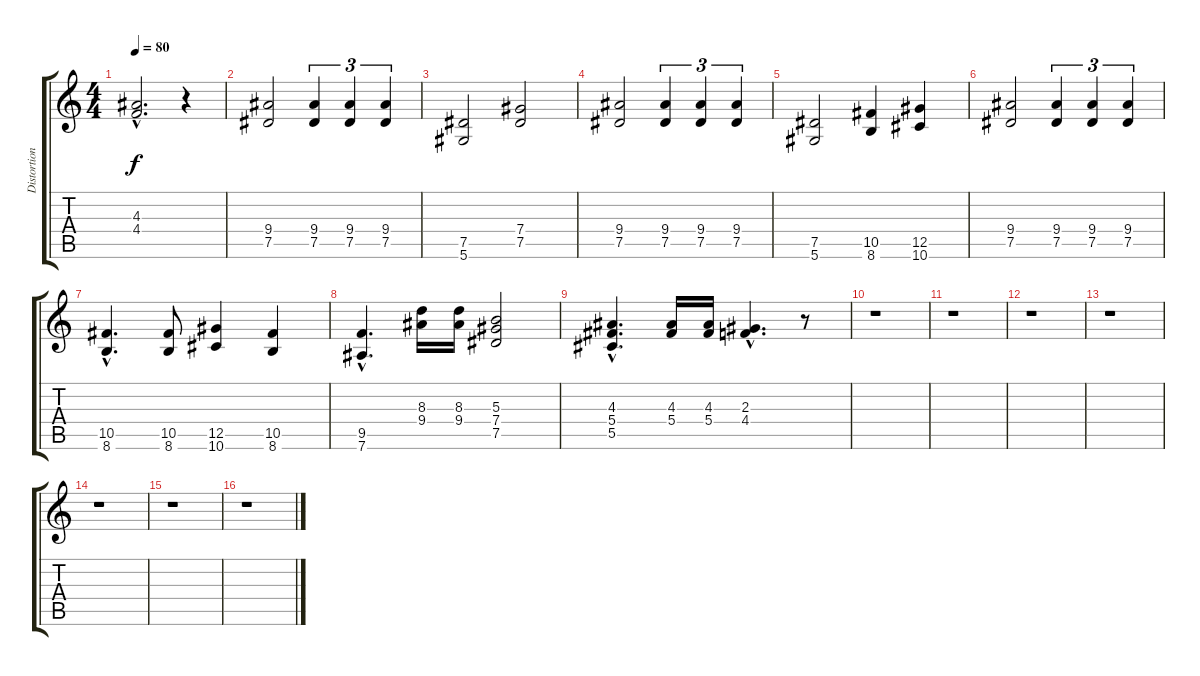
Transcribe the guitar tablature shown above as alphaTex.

\track ("Distortion" "Distortion") {instrument distortionguitar}
\staff {score tabs}
\tuning (Eb4 Bb3 Gb3 Db3 Ab2 Eb2) {hide}
\ts (4 4)
\tempo 80
\clef g2
\ks c
(4.3{hac} 4.4{hac}).2{d dy f} r.4 |
(9.4 7.5).2 (9.4 7.5).4{tu (3 2)} (9.4 7.5).4{tu (3 2)} (9.4 7.5).4{tu (3 2)} |
(7.5 5.6).2 (7.4 7.5).2 |
(9.4 7.5).2 (9.4 7.5).4{tu (3 2)} (9.4 7.5).4{tu (3 2)} (9.4 7.5).4{tu (3 2)} |
(7.5 5.6).2 (10.5 8.6).4 (12.5 10.6).4 |
(9.4 7.5).2 (9.4 7.5).4{tu (3 2)} (9.4 7.5).4{tu (3 2)} (9.4 7.5).4{tu (3 2)} |
(10.5{hac} 8.6{hac}).4{d} (10.5 8.6).8 (12.5 10.6).4 (10.5 8.6).4 |
(9.5{hac} 7.6{hac}).4{d} (8.3 9.4).16 (8.3 9.4).16 (5.3 7.4 7.5).2 |
(4.3{hac} 5.4{hac} 5.5{hac}).4{d} (4.3 5.4).16 (4.3 5.4).16 (2.3{hac} 4.4{hac}).4{d} r.8 |
r.1 |
r.1 |
r.1 |
r.1 |
r.1 |
r.1 |
r.1
